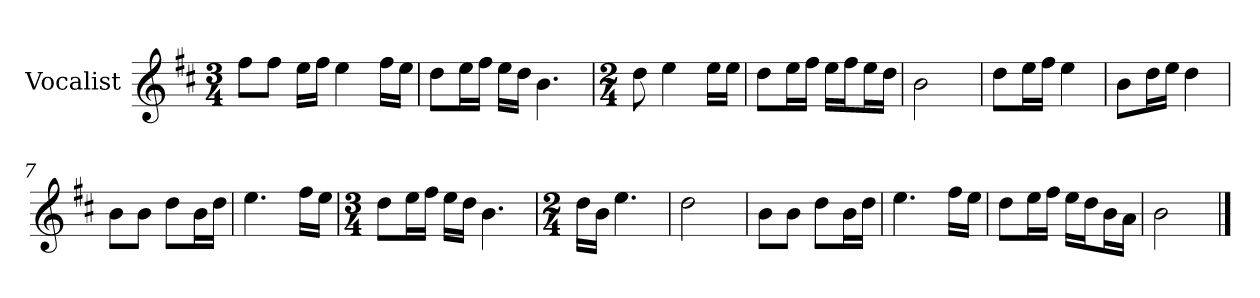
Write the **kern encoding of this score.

**kern
*part1
*staff1
*I"Vocalist
*k[f#c#]
*D:
*M3/4
=
8ff#L
8ff#J
16eeLL
16ff#JJ
4ee
16ff#LL
16eeJJ
=1
8ddL
16eeL
16ff#JJ
16eeLL
16ddJJ
4.b
=2
*M2/4
8dd
4ee
16eeLL
16eeJJ
=3
8ddL
16eeL
16ff#JJ
16eeLL
16ff#J
16eeL
16ddJJ
=4
2b
=5
8ddL
16eeL
16ff#JJ
4ee
=6
8bL
16ddL
16eeJJ
4dd
=7
8bL
8bJ
8ddL
16bL
16ddJJ
=8
4.ee
16ff#LL
16eeJJ
=9
*M3/4
8ddL
16eeL
16ff#JJ
16eeLL
16ddJJ
4.b
=10
*M2/4
16ddLL
16bJJ
4.ee
=11
2dd
=12
8bL
8bJ
8ddL
16bL
16ddJJ
=13
4.ee
16ff#LL
16eeJJ
=14
8ddL
16eeL
16ff#JJ
16eeLL
16ddJ
16bL
16aJJ
=15
2b
==
*-
